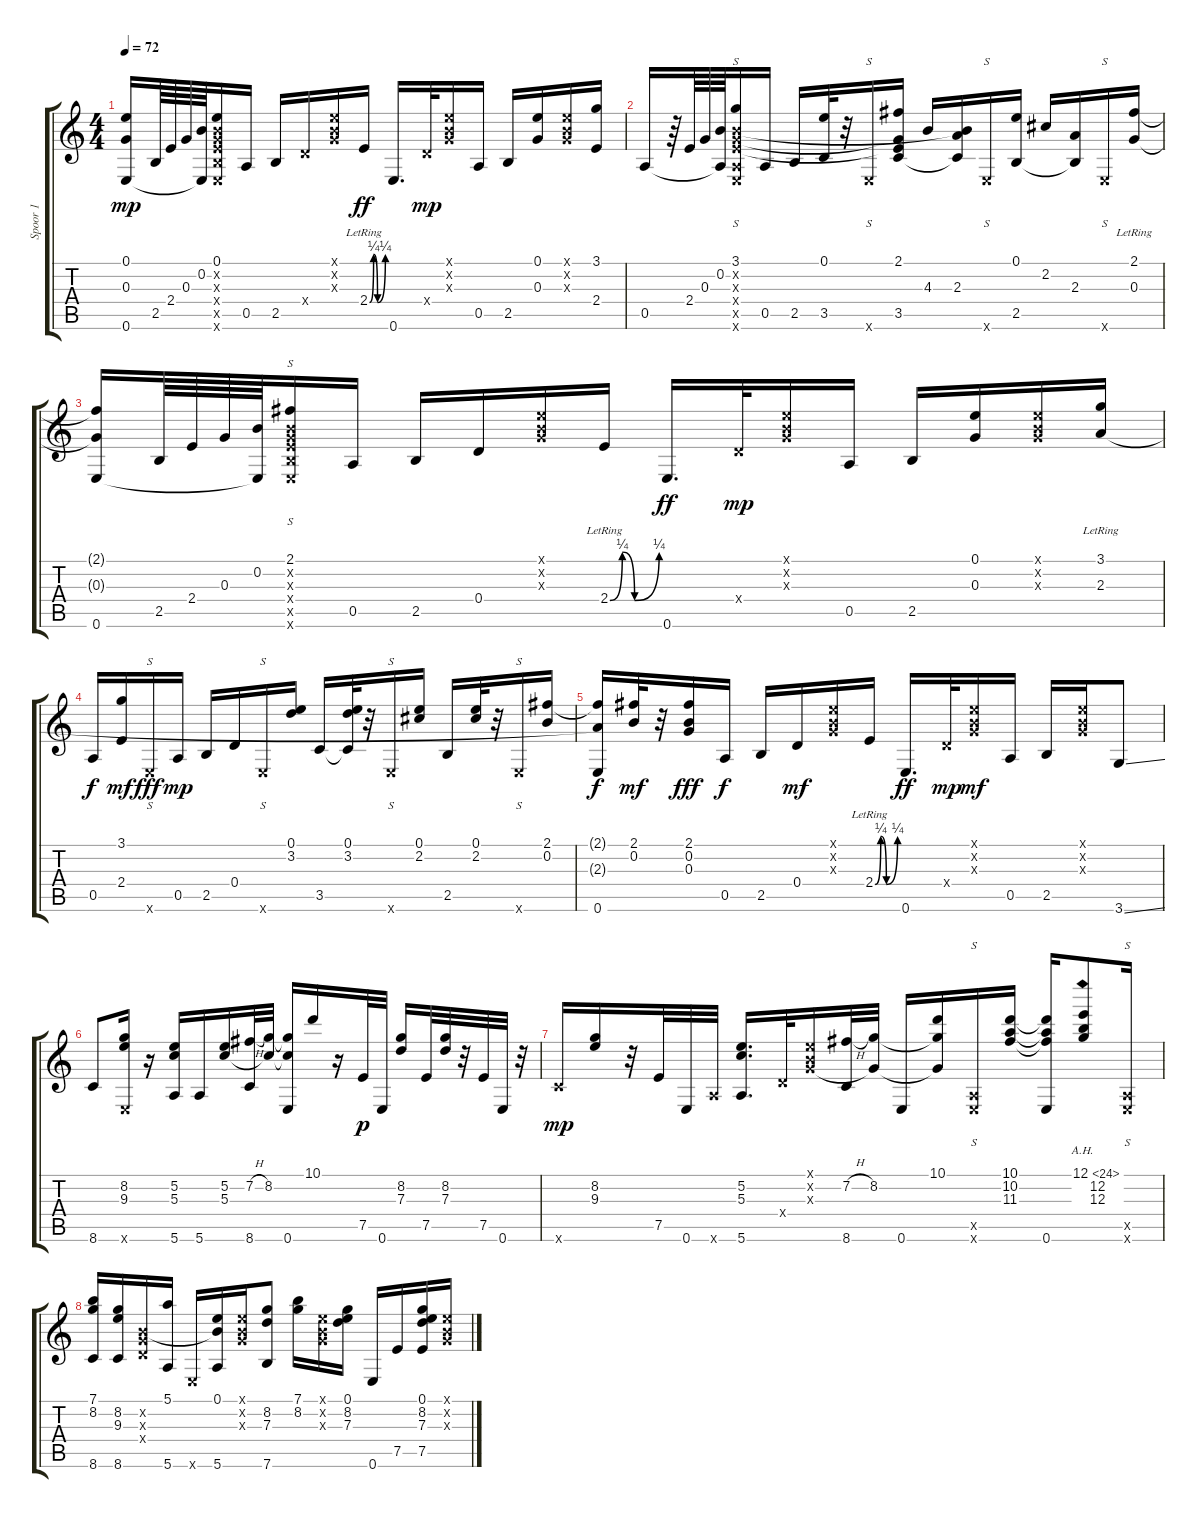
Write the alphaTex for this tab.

\track ("Spoor 1" "Spoor 1") {instrument acousticguitarsteel}
\staff {score tabs}
\tuning (E4 B3 G3 D3 A2 E2) {hide}
\ts (4 4)
\tempo 72
\clef g2
\ks c
(0.1{t} 0.3{t} 0.6).16{dy mp} 2.5.64 2.4.64 0.3.64 (0.2 0.6{t}).64 (0.1 0.2{x} 0.3{x} 2.4{x} 2.5{x} 0.6{x}).16 0.5.16 2.5.16 0.4{x}.16 (0.1{x} 0.2{x} 0.3{x}).16 2.4{be (custom 0 0 15 1 30 0 60 1) lr}.16{dy ff} 0.6.16{d} 0.4{x}.32{dy mp} (0.1{x} 0.2{x} 0.3{x}).16 0.5.16 2.5.16 (0.1 0.3).16 (0.1{x} 0.2{x} 0.3{x}).16 (3.1 2.4).16 |
0.5.16 r.64 2.4.64 0.3.64 (0.2 0.5{t}).64 (3.1 0.2{x} 0.3{x} 2.4{x} 0.5{x} 0.6{x}).16{s} 0.5.16 2.5.16 (0.1 3.5).32 r.32 0.6{x}.16{s} (2.1 0.3{t} 2.4{t} 3.5).16 4.3.16 (0.2{t} 2.3 3.5{t}).16 0.6{x}.16{s} (0.1 2.5).16 2.2.16 (2.3 2.5{t}).16 0.6{x}.16{s} (2.1 0.3{lr}).16 |
(2.1{t} 0.3{t} 0.6).16 2.5.64 2.4.64 0.3.64 (0.2 0.6{t}).64 (2.1 0.2{x} 0.3{x} 2.4{x} 2.5{x} 0.6{x}).16{s} 0.5.16 2.5.16 0.4.16 (0.1{x} 0.2{x} 0.3{x}).16 2.4{be (custom 0 0 15 1 30 0 60 1) lr}.16 0.6.16{d dy ff} 0.4{x}.32{dy mp} (0.1{x} 0.2{x} 0.3{x}).16 0.5.16 2.5.16 (0.1 0.3).16 (0.1{x} 0.2{x} 0.3{x}).16 (3.1{lr} 2.3).16 |
0.5.16{dy f} (3.1 2.4).16{dy mf} 0.6{x}.16{s dy fff} 0.5.16{dy mp} 2.5.16 0.4.16 0.6{x}.16{s} (0.1 3.2).16 3.5.16 (0.1 3.2 3.5{t}).32 r.32 0.6{x}.16{s} (0.1 2.2).16 2.5.16 (0.1 2.2).32 r.32 0.6{x}.16{s} (2.1 0.2).16 |
(2.1{t} 2.3{t} 0.6).16{dy f} (2.1 0.2).32{dy mf} r.32 (2.1 0.2 0.3).16{dy fff} 0.5.16{dy f} 2.5.16 0.4.16{dy mf} (0.1{x} 0.2{x} 0.3{x}).16 2.4{be (custom 0 0 15 1 30 0 60 1) lr}.16 0.6.16{d dy ff} 0.4{x}.32{dy mp} (0.1{x} 0.2{x} 0.3{x}).16{dy mf} 0.5.16 2.5.16 (0.1{x} 0.2{x} 0.3{x}).16 3.6{ss}.8 |
8.6.8 (8.2 9.3 0.6{x}).16 r.16 (5.2 5.3 5.6).16 5.6.16 (5.2 5.3).16 (7.2{h} 8.6).32 (8.2 5.3{t}).32 (8.2{t} 5.3{t} 0.6).16 10.1.16 r.16 7.5.32{dy p} 0.6.32 (8.2 7.3).16 7.5.32 (8.2 7.3).32 r.32 7.5.32 0.6.32 r.32 |
8.6{x}.16{dy mp} (8.2 9.3).16 r.32 7.5.32 0.6.32 5.6{x}.32 (5.2 5.3 5.6).16{d} 0.4{x}.32 (0.1{x} 0.2{x} 0.3{x}).16 (7.2{h} 8.6).32 (8.2 0.3{t}).32 0.6.16 (10.1 8.2{t} 0.3{t}).16 (0.5{x} 0.6{x}).16{s} (10.1 10.2 11.3).16 (10.1{t} 10.2{t} 11.3{t} 0.6).16 (12.1{ah 12} 12.2 12.3).8 (0.5{x} 0.6{x}).16{s} |
(7.1 8.2 8.6).16 (8.2 9.3 8.6).16 (0.2{x} 0.3{x} 0.4{x}).16 (5.1 5.6).16 0.6{x}.16 (0.1 0.2{t} 5.6).16 (0.1{x} 0.2{x} 0.3{x}).16 (8.2 7.3 7.6).8 (7.1 8.2).16 (0.1{x} 0.2{x} 0.3{x}).16 (0.1 8.2 7.3).16 0.6.16 7.5.16 (0.1 8.2 7.3 7.5).16 (0.1{x} 0.2{x} 0.3{x}).16
